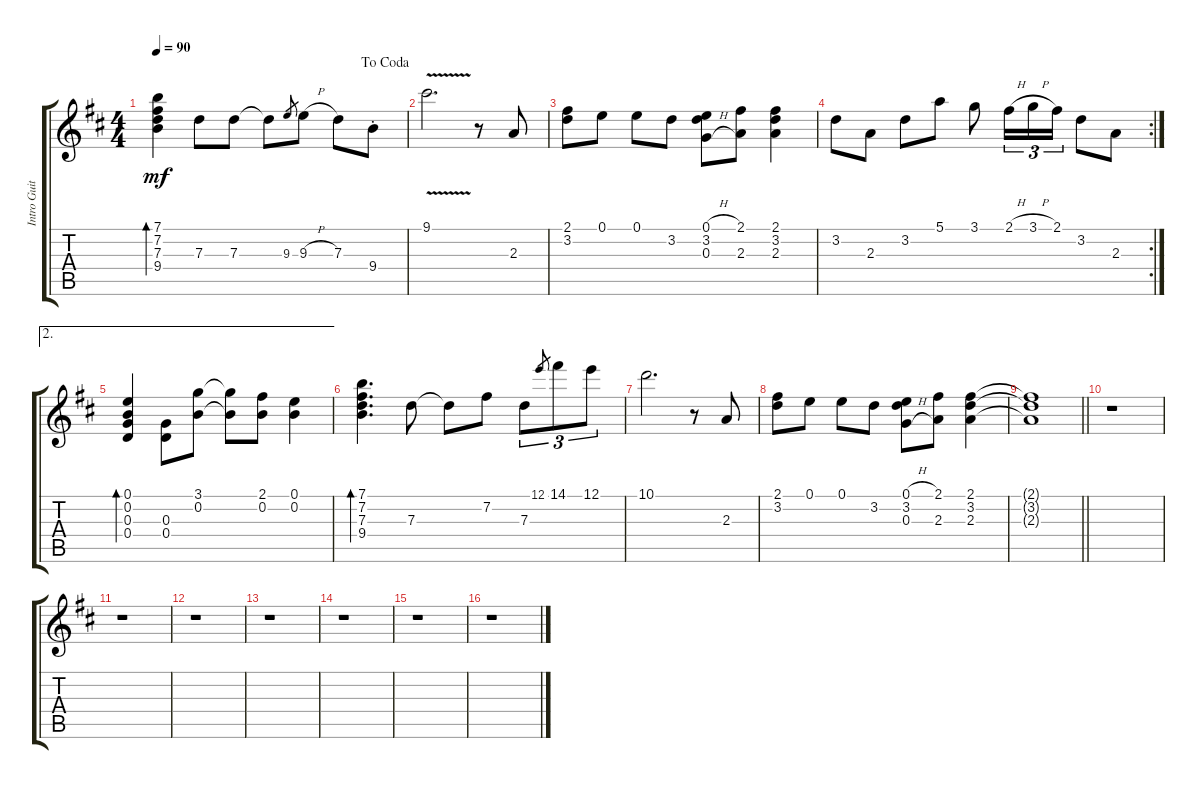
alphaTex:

\track ("Intro Guitar" "Intro Guit") {instrument acousticguitarnylon}
\staff {score tabs}
\tuning (E4 B3 G3 D3 A2 E2) {hide}
\ts (4 4)
\jump dacoda
\tempo 90
\clef g2
\ks d
(7.1 7.2 7.3 9.4).4{bd 30 dy mf} 7.3.8 7.3.8 7.3{t}.8 9.3.8{gr} 9.3{h}.8 7.3.8 9.4{st}.8 |
9.1{v}.2{d} r.8 2.3.8 |
(2.1 3.2).8 0.1.8 0.1.8 3.2.8 (0.1{h} 3.2 0.3{h}).8 (2.1 2.3).8 (2.1 3.2 2.3).4 |
\rc 2
3.2.8 2.3.8 3.2.8 5.1.8 3.1.8 2.1{h}.16{tu (3 2)} 3.1{h}.16{tu (3 2)} 2.1.16{tu (3 2)} 3.2.8 2.3.8 |
\ae 2
(0.1 0.2 0.3 0.4).4{bd 30} (0.3 0.4).8 (3.1 0.2).8 (3.1{t} 0.2{t}).8 (2.1 0.2).8 (0.1 0.2).4 |
(7.1 7.2 7.3 9.4).4{d bd 30} 7.3.8 7.3{t}.8 7.2.8 7.3.8{tu (3 2)} 12.1.8{gr} 14.1.8{tu (3 2)} 12.1.8{tu (3 2)} |
10.1.2{d} r.8 2.3.8 |
(2.1 3.2).8 0.1.8 0.1.8 3.2.8 (0.1{h} 3.2 0.3{h}).8 (2.1 2.3).8 (2.1 3.2 2.3).4 |
\barLineRight lightlight
(2.1{t} 3.2{t} 2.3{t}).1 |
r.1 |
r.1 |
r.1 |
r.1 |
r.1 |
r.1 |
r.1
